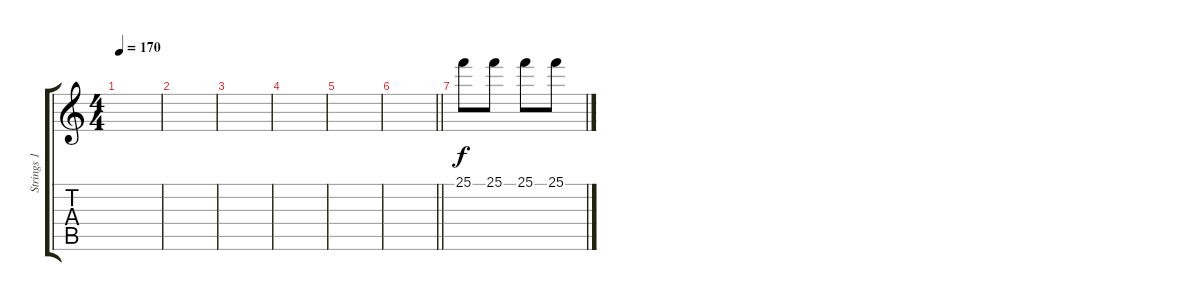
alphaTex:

\track ("Strings 1" "Strings 1") {instrument stringensemble1}
\staff {score tabs}
\tuning (E4 B3 G3 D3 A2 E2) {hide}
\ts (4 4)
\tempo 170
\clef g2
\ks c
|
|
|
|
|
\barLineRight lightlight
|
25.1.8 25.1.8 25.1.8 25.1.8
